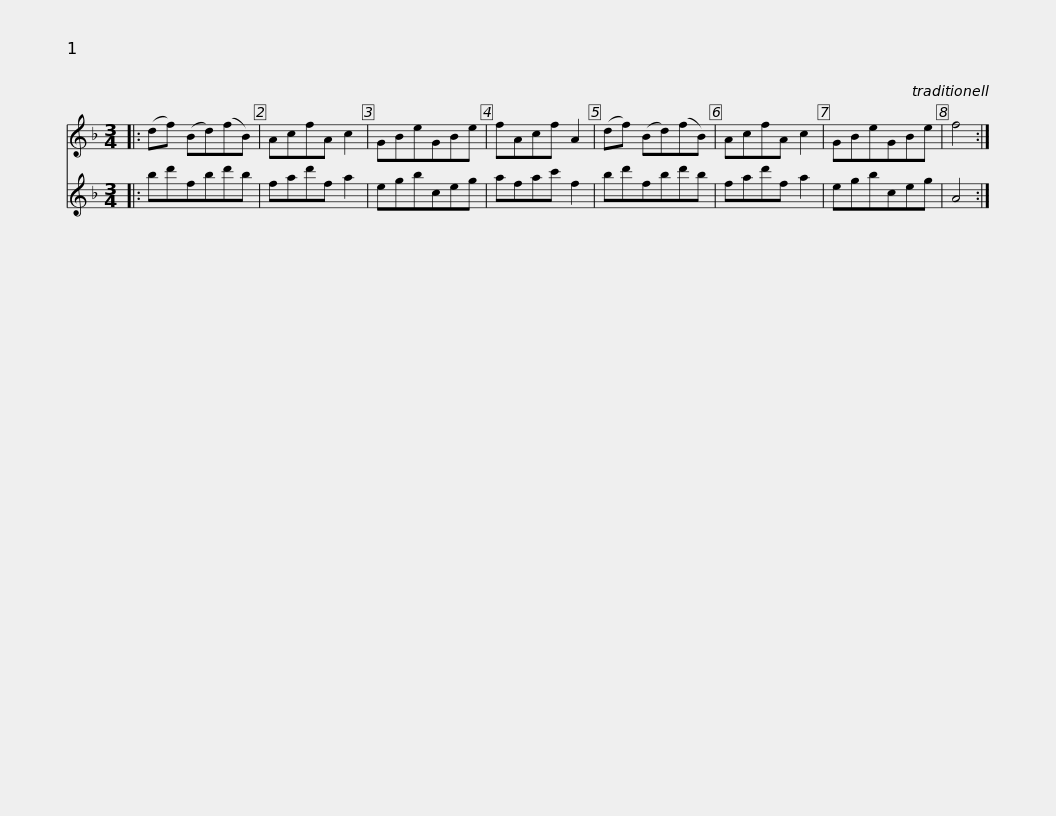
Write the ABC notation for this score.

X:1
%%score 1 2
L:1/8
M:3/4
I:linebreak $
K:F
V:1 treble
V:2 treble
V:1
|: (df) (Bd)(fB) | AcfA c2 | GBeGBe | fAcf A2 | (df) (Bd)(fB) | %5
 AcfA c2 | GBeGBe |$ f4 :| %8
V:2
|: bd'fbd'b | fad'f a2 | egbceg | afac' f2 | bd'fbd'b | %5
 fad'f a2 | egbceg |$ A4 :| %8
